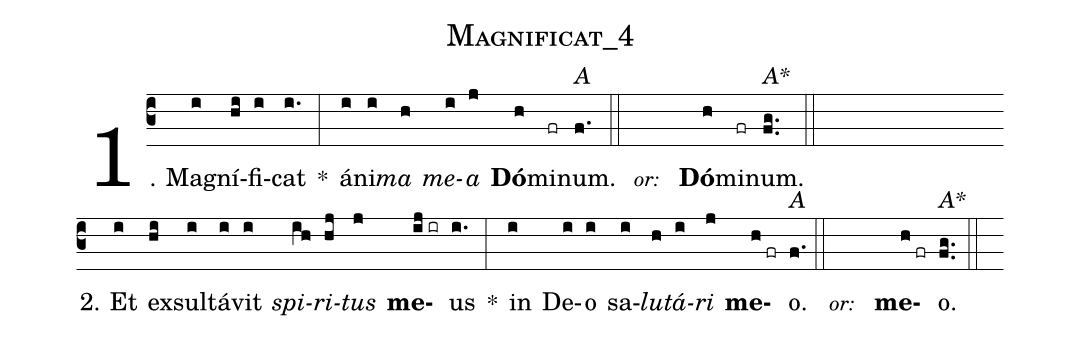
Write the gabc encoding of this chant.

name:Magnificat_4;
%%
(c3) 1. Ma(i)gní(hi)fi(i)cat(i.) *(:) á(i)ni(i)<i>ma</i>(h) <i>me</i>(i)<i>a</i>(j) <b>Dó</b>(h)mi(fr)num.<alt>A</alt>(f.) (::) <eu>  <v>\footnotesize\textit{or:}</v> (////) <b>Dó</b>(h)mi(fr)num.<alt>A*</alt>(fg..) </eu> (::) (Z-)
2. Et(i) ex(hi)sul(i)tá(i)vit(i) <i>spi</i>(ih)<i>ri</i>(hj)<i>tus</i>(j) <b>me</b>(ij//ir)us(i.) *(:) in(i) De(i)o(i) sa(i)<i>lu</i>(h)<i>tá</i>(i)<i>ri</i>(j) <b>me</b>(h//fr)o.<alt>A</alt>(f.) (::) <eu>  <v>\footnotesize\textit{or:}</v> (////) <b>me</b>(h//fr)o.<alt>A*</alt></eu>(fg..) (::)
